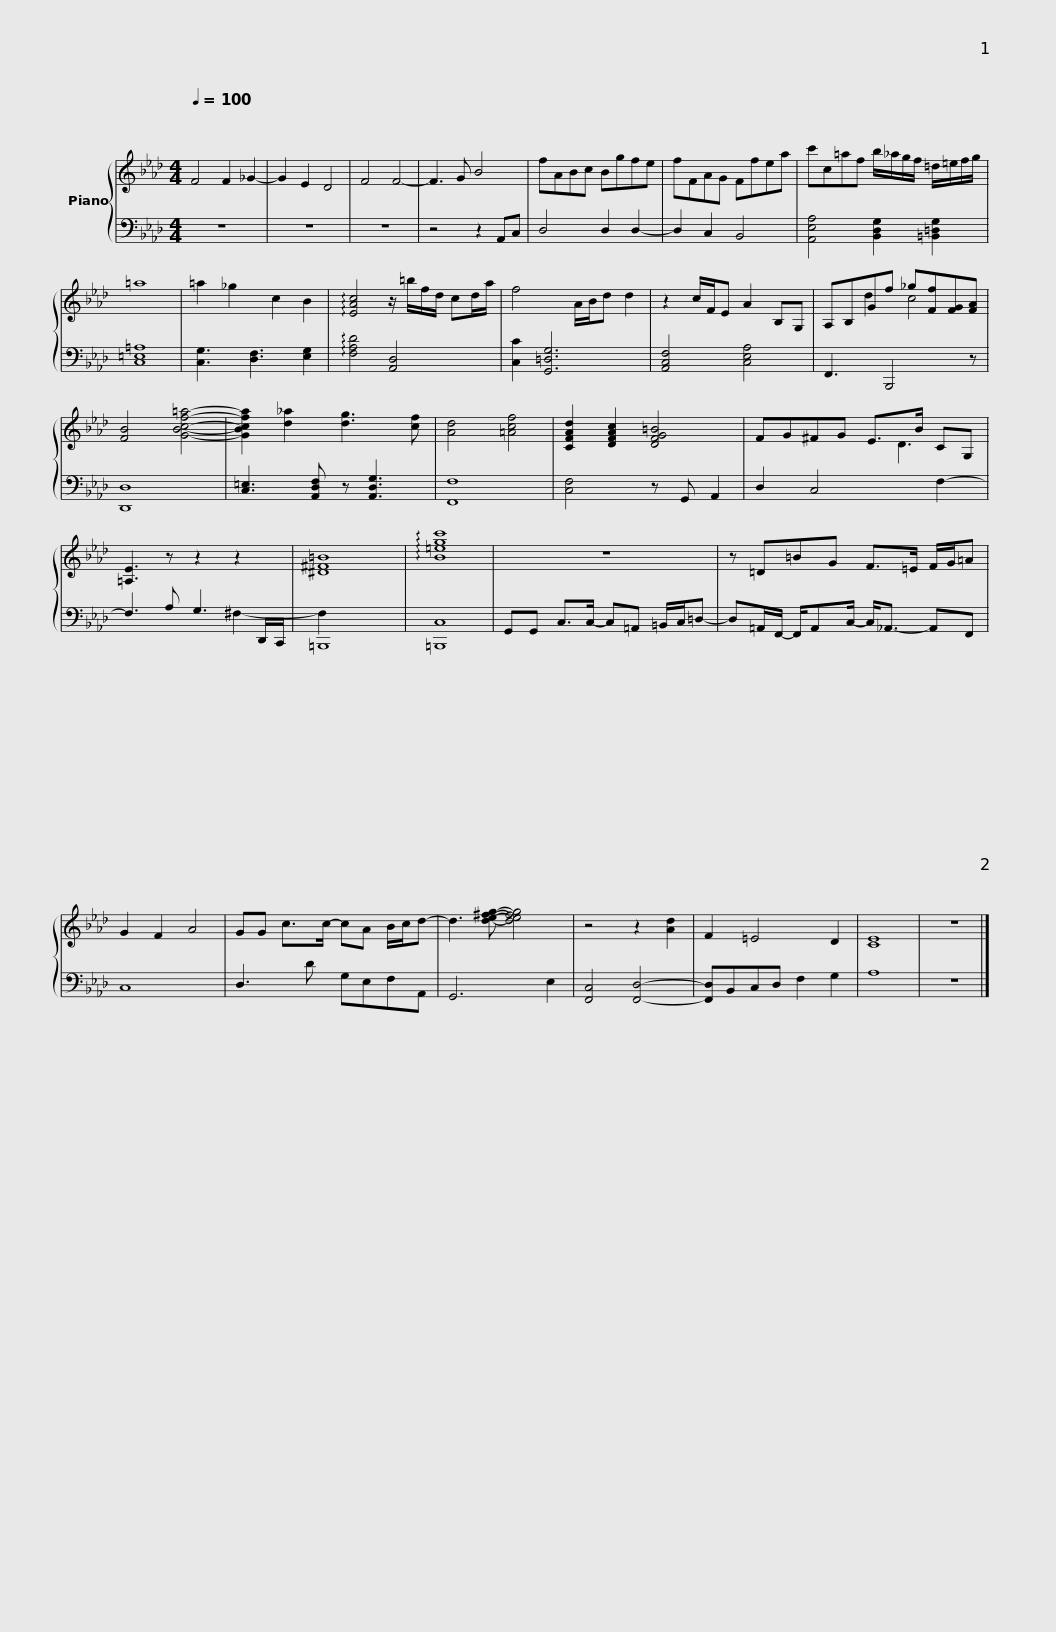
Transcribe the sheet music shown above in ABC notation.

X:1
%%score { ( 1 3 ) | ( 2 4 ) }
L:1/8
Q:1/4=100
M:4/4
I:linebreak $
K:Ab
V:1 treble
V:3 treble
V:2 bass
V:4 bass
V:1
 F4 F2 _G2- | G2 E2 D4 | F4 F4- | F3 G B4 | fABc Bgfe | %5
 fFAG Ffea |$ c'c=af b/_a/g/f/ =d/=e/f/g/ | =a8 | =a2 _g2 c2 B2 | !arpeggio![EAc]4 z/ =b/f/d/ cd/a/ | %10
 f4 A/B/d d2 |$ z2 c/F/E A2 B,G, | A,B,Gf _g[Ff][FG][FA] | [FB]4 [GBcf=a]4- | [GBcfa]2 [d_a]2 [dg]3 [cf] | %15
 [Ad]4 [=Acf]4 | [CFAd]2 [DFAc]2 [DFG=B]4 |$ FG^FG E>B CG, | [=A,E]3 z z2 z2 | [^D^F=B]8 | %20
 !arpeggio![B=egc']8 | z8 |$ z =D=BG F>=E F/G/=A | G2 F2 A4 | GG c>c- cA B/c/d- | %25
 d3 [de^fg]- [defg]4 | z4 z2 [Ad]2 | F2 =E4 D2 |$ [CE]8 | z8 |] %30
V:2
 z8 | z8 | z8 | z4 z2 A,,C, | D,4 D,2 D,2- | %5
 D,2 C,2 B,,4 |$ [A,,E,A,]4 [B,,D,G,]2 [=B,,=D,G,]2 | [C,=E,=A,]8 | [C,G,]3 [D,F,]3 [E,G,]2 | !arpeggio![F,A,D]4 [A,,D,]4 | %10
 [C,C]2 [G,,=D,G,]6 |$ [A,,C,F,]4 [C,E,A,]4 | F,,3 B,,,4 z | [D,,D,]8 | [C,=E,]3 [A,,D,F,] z [A,,D,G,]3 | %15
 [F,,F,]8 | [C,F,]4 z G,, A,,2 |$ D,2 C,4 F,2- | F,3 A, G,3 D,,/C,,/ | =B,,,8 | %20
 [=B,,,C,]8 | G,,G,, C,>C,- C,=A,, =B,,/C,/=D,- |$ D,=A,,/F,,/- F,,/A,,C,/- C,<_A,,- A,,F,, | C,8 | D,3 D G,E,F,A,, | %25
 G,,6 E,2 | [F,,C,]4 [F,,D,]4- | [F,,D,]B,,C,D, F,2 G,2 |$ A,8 | z8 |] %30
V:3
 x8 | x8 | x8 | x8 | x8 | %5
 x8 |$ x8 | x8 | x8 | x8 | %10
 x8 |$ x8 | x2 d2 c4 | x8 | x8 | %15
 x8 | x8 |$ x5 D3 | x8 | x8 | %20
 x8 | x8 |$ x8 | x8 | x8 | %25
 x8 | x8 | x8 |$ x8 | x8 |] %30
V:4
 x8 | x8 | x8 | x8 | x8 | %5
 x8 |$ x8 | x8 | x8 | x8 | %10
 x8 |$ x8 | x8 | x8 | x8 | %15
 x8 | x8 |$ x8 | x6 ^F,2- | F,2 x6 | %20
 x8 | x8 |$ x8 | x8 | x8 | %25
 x8 | x8 | x8 |$ x8 | x8 |] %30
